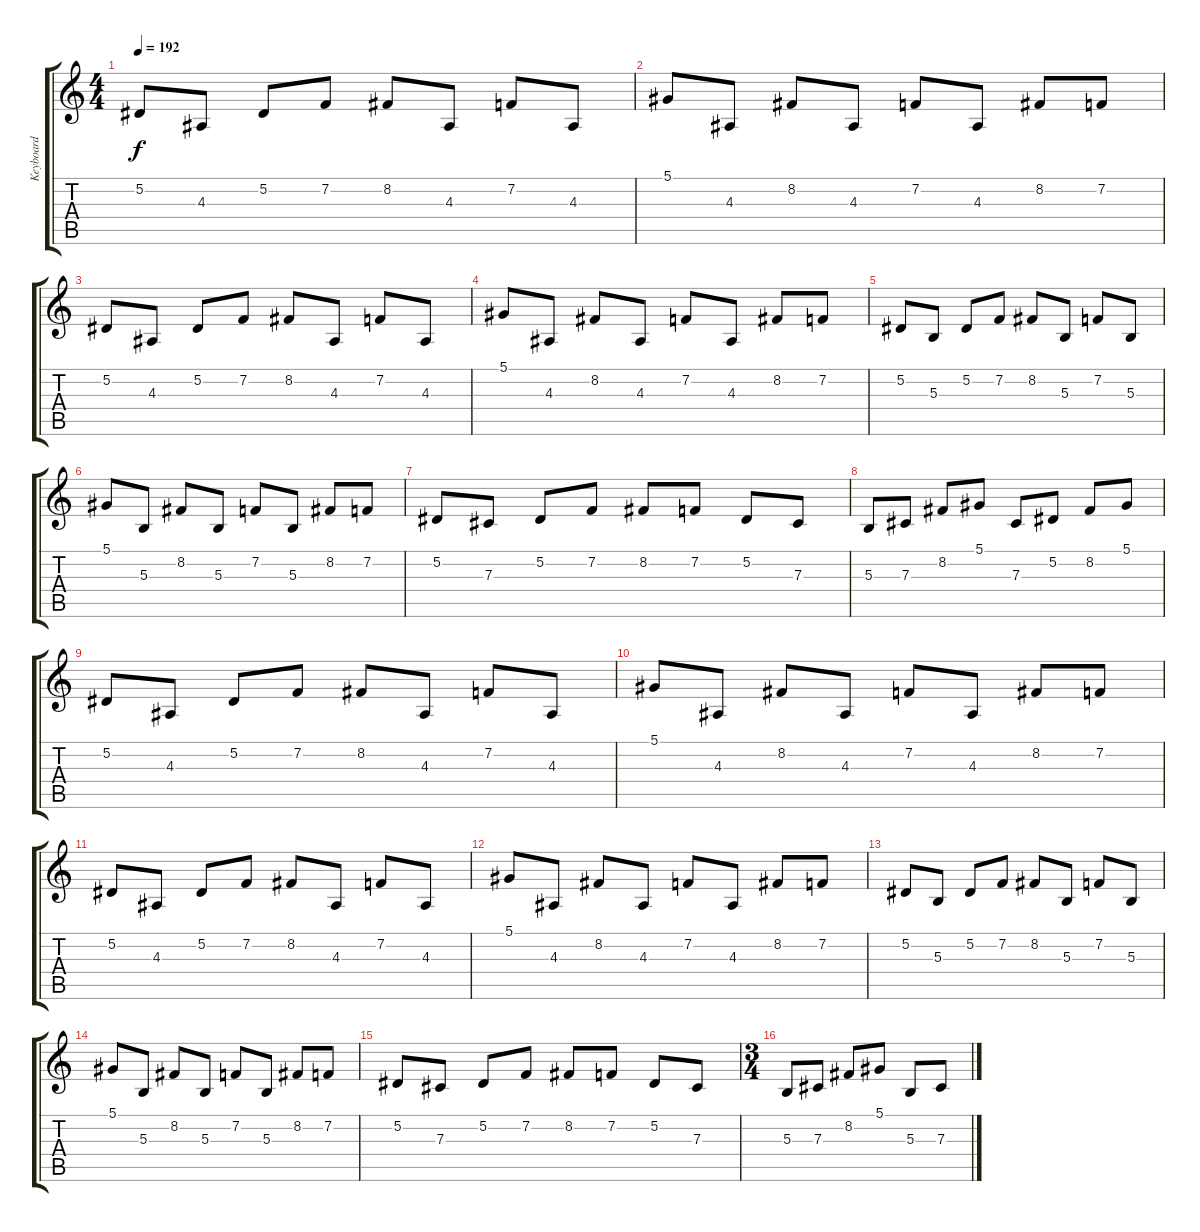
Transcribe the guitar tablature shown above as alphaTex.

\track ("Keyboard" "Keyboard") {instrument fx1rain}
\staff {score tabs}
\tuning (Eb4 Bb3 Gb3 Db3 Ab2 Eb2) {hide}
\ts (4 4)
\section ("" "")
\tempo 192
\clef g2
\ks c
5.2.8{dy f volume 13} 4.3.8 5.2.8 7.2.8 8.2.8 4.3.8 7.2.8 4.3.8 |
5.1.8 4.3.8 8.2.8 4.3.8 7.2.8 4.3.8 8.2.8 7.2.8 |
5.2.8 4.3.8 5.2.8 7.2.8 8.2.8 4.3.8 7.2.8 4.3.8 |
5.1.8 4.3.8 8.2.8 4.3.8 7.2.8 4.3.8 8.2.8 7.2.8 |
5.2.8 5.3.8 5.2.8 7.2.8 8.2.8 5.3.8 7.2.8 5.3.8 |
5.1.8 5.3.8 8.2.8 5.3.8 7.2.8 5.3.8 8.2.8 7.2.8 |
5.2.8 7.3.8 5.2.8 7.2.8 8.2.8 7.2.8 5.2.8 7.3.8 |
5.3.8 7.3.8 8.2.8 5.1.8 7.3.8 5.2.8 8.2.8 5.1.8 |
5.2.8 4.3.8 5.2.8 7.2.8 8.2.8 4.3.8 7.2.8 4.3.8 |
5.1.8 4.3.8 8.2.8 4.3.8 7.2.8 4.3.8 8.2.8 7.2.8 |
5.2.8 4.3.8 5.2.8 7.2.8 8.2.8 4.3.8 7.2.8 4.3.8 |
5.1.8 4.3.8 8.2.8 4.3.8 7.2.8 4.3.8 8.2.8 7.2.8 |
5.2.8 5.3.8 5.2.8 7.2.8 8.2.8 5.3.8 7.2.8 5.3.8 |
5.1.8 5.3.8 8.2.8 5.3.8 7.2.8 5.3.8 8.2.8 7.2.8 |
5.2.8 7.3.8 5.2.8 7.2.8 8.2.8 7.2.8 5.2.8 7.3.8 |
\ts (3 4)
5.3.8 7.3.8 8.2.8 5.1.8 5.3.8 7.3.8
